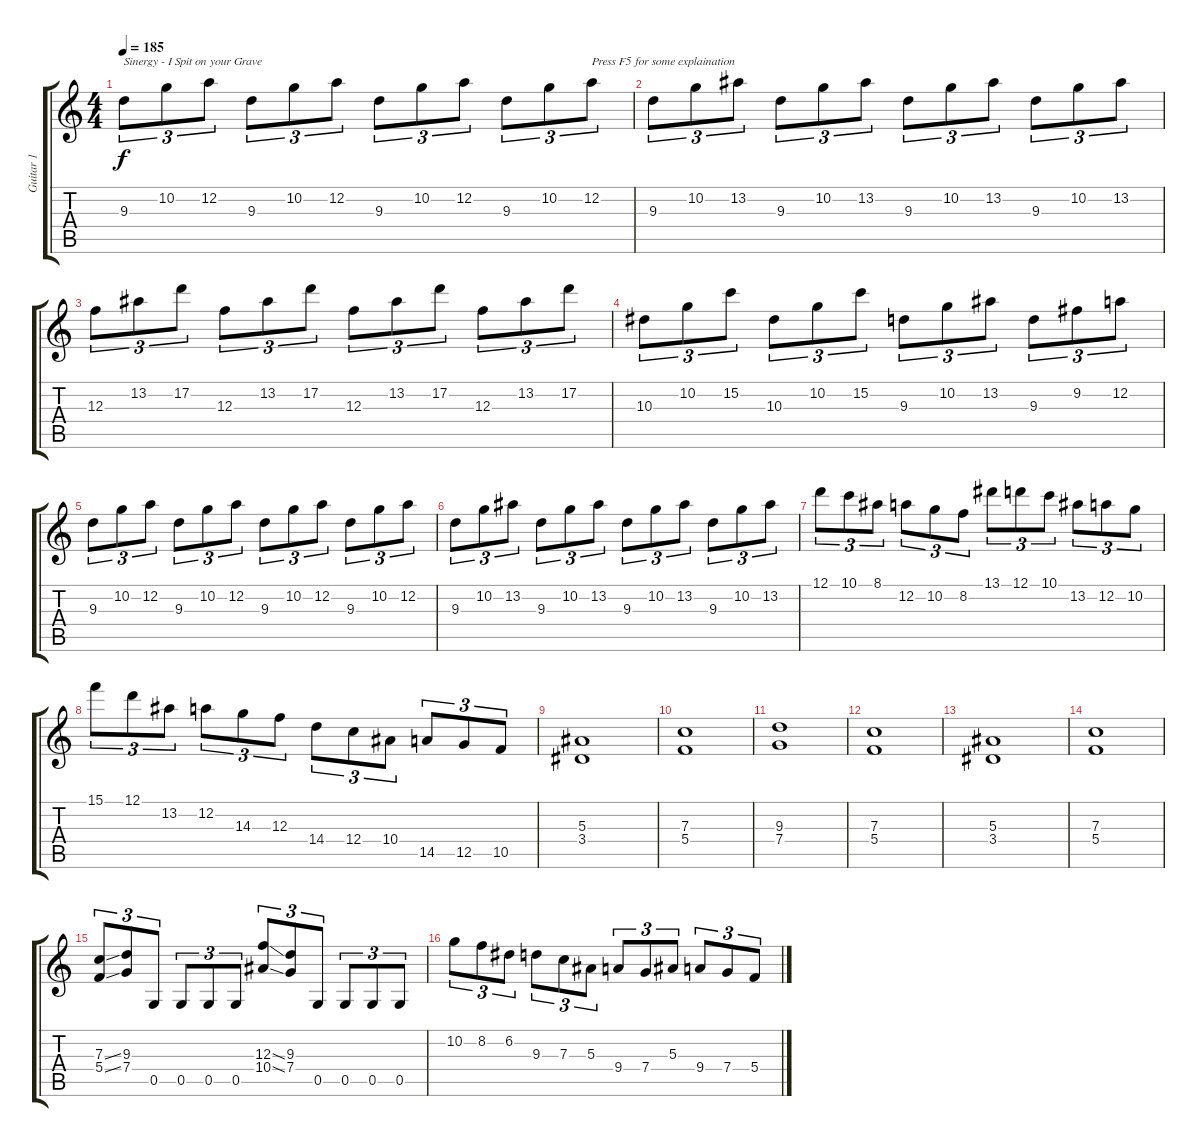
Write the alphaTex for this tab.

\track ("Guitar 1" "Guitar 1") {instrument acousticguitarnylon}
\staff {score tabs}
\tuning (D4 A3 F3 C3 G2 D2) {hide}
\ts (4 4)
\tempo 185
\clef g2
\ks c
9.3.8{tu (3 2) txt "Sinergy - I Spit on your Grave" dy f instrument acousticguitarnylon} 10.2.8{tu (3 2)} 12.2.8{tu (3 2)} 9.3.8{tu (3 2)} 10.2.8{tu (3 2)} 12.2.8{tu (3 2)} 9.3.8{tu (3 2)} 10.2.8{tu (3 2)} 12.2.8{tu (3 2)} 9.3.8{tu (3 2)} 10.2.8{tu (3 2)} 12.2.8{tu (3 2) txt "Press F5 for some explaination"} |
9.3.8{tu (3 2)} 10.2.8{tu (3 2)} 13.2.8{tu (3 2)} 9.3.8{tu (3 2)} 10.2.8{tu (3 2)} 13.2.8{tu (3 2)} 9.3.8{tu (3 2)} 10.2.8{tu (3 2)} 13.2.8{tu (3 2)} 9.3.8{tu (3 2)} 10.2.8{tu (3 2)} 13.2.8{tu (3 2)} |
12.3.8{tu (3 2)} 13.2.8{tu (3 2)} 17.2.8{tu (3 2)} 12.3.8{tu (3 2)} 13.2.8{tu (3 2)} 17.2.8{tu (3 2)} 12.3.8{tu (3 2)} 13.2.8{tu (3 2)} 17.2.8{tu (3 2)} 12.3.8{tu (3 2)} 13.2.8{tu (3 2)} 17.2.8{tu (3 2)} |
10.3.8{tu (3 2)} 10.2.8{tu (3 2)} 15.2.8{tu (3 2)} 10.3.8{tu (3 2)} 10.2.8{tu (3 2)} 15.2.8{tu (3 2)} 9.3.8{tu (3 2)} 10.2.8{tu (3 2)} 13.2.8{tu (3 2)} 9.3.8{tu (3 2)} 9.2.8{tu (3 2)} 12.2.8{tu (3 2)} |
9.3.8{tu (3 2)} 10.2.8{tu (3 2)} 12.2.8{tu (3 2)} 9.3.8{tu (3 2)} 10.2.8{tu (3 2)} 12.2.8{tu (3 2)} 9.3.8{tu (3 2)} 10.2.8{tu (3 2)} 12.2.8{tu (3 2)} 9.3.8{tu (3 2)} 10.2.8{tu (3 2)} 12.2.8{tu (3 2)} |
9.3.8{tu (3 2)} 10.2.8{tu (3 2)} 13.2.8{tu (3 2)} 9.3.8{tu (3 2)} 10.2.8{tu (3 2)} 13.2.8{tu (3 2)} 9.3.8{tu (3 2)} 10.2.8{tu (3 2)} 13.2.8{tu (3 2)} 9.3.8{tu (3 2)} 10.2.8{tu (3 2)} 13.2.8{tu (3 2)} |
12.1.8{tu (3 2)} 10.1.8{tu (3 2)} 8.1.8{tu (3 2)} 12.2.8{tu (3 2)} 10.2.8{tu (3 2)} 8.2.8{tu (3 2)} 13.1.8{tu (3 2)} 12.1.8{tu (3 2)} 10.1.8{tu (3 2)} 13.2.8{tu (3 2)} 12.2.8{tu (3 2)} 10.2.8{tu (3 2)} |
15.1.8{tu (3 2)} 12.1.8{tu (3 2)} 13.2.8{tu (3 2)} 12.2.8{tu (3 2)} 14.3.8{tu (3 2)} 12.3.8{tu (3 2)} 14.4.8{tu (3 2)} 12.4.8{tu (3 2)} 10.4.8{tu (3 2)} 14.5.8{tu (3 2)} 12.5.8{tu (3 2)} 10.5.8{tu (3 2)} |
(5.3 3.4).1 |
(7.3 5.4).1 |
(9.3 7.4).1 |
(7.3 5.4).1 |
(5.3 3.4).1 |
(7.3 5.4).1 |
(7.3{ss} 5.4{ss}).8{tu (3 2)} (9.3 7.4).8{tu (3 2)} 0.5.8{tu (3 2)} 0.5.8{tu (3 2)} 0.5.8{tu (3 2)} 0.5.8{tu (3 2)} (12.3{ss} 10.4{ss}).8{tu (3 2)} (9.3 7.4).8{tu (3 2)} 0.5.8{tu (3 2)} 0.5.8{tu (3 2)} 0.5.8{tu (3 2)} 0.5.8{tu (3 2)} |
10.2.8{tu (3 2)} 8.2.8{tu (3 2)} 6.2.8{tu (3 2)} 9.3.8{tu (3 2)} 7.3.8{tu (3 2)} 5.3.8{tu (3 2)} 9.4.8{tu (3 2)} 7.4.8{tu (3 2)} 5.3.8{tu (3 2)} 9.4.8{tu (3 2)} 7.4.8{tu (3 2)} 5.4.8{tu (3 2)}
